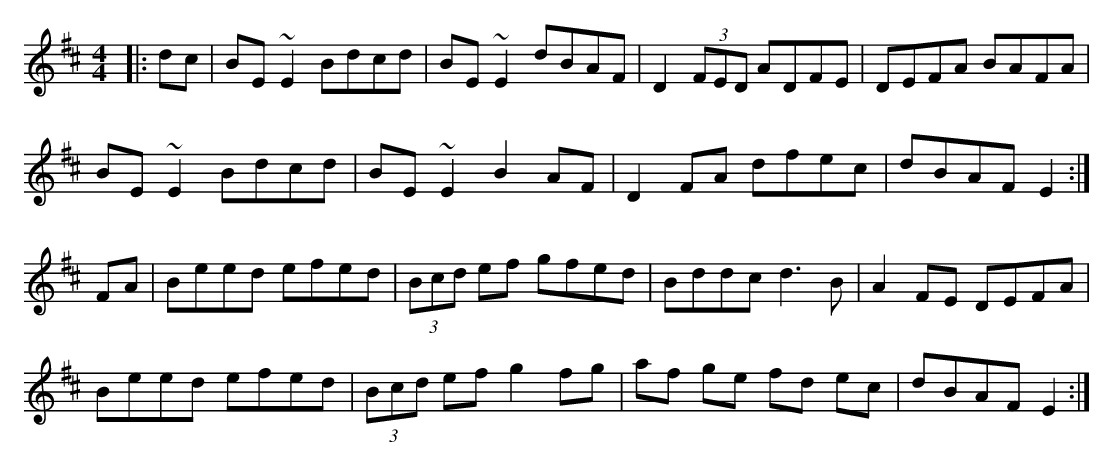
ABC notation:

X:1
M:4/4
K:Edor
|:dc|BE ~E2 Bdcd|BE ~E2 dBAF|D2 (3FED ADFE|DEFA BAFA|
BE ~E2 Bdcd|BE ~E2 B2 AF|D2 FA dfec|dBAF E2:|
FA|Beed efed|(3Bcd ef gfed|Bddc d3 B|A2 FE DEFA|
Beed efed|(3Bcd ef g2 fg|af ge fd ec|dBAF E2:|
